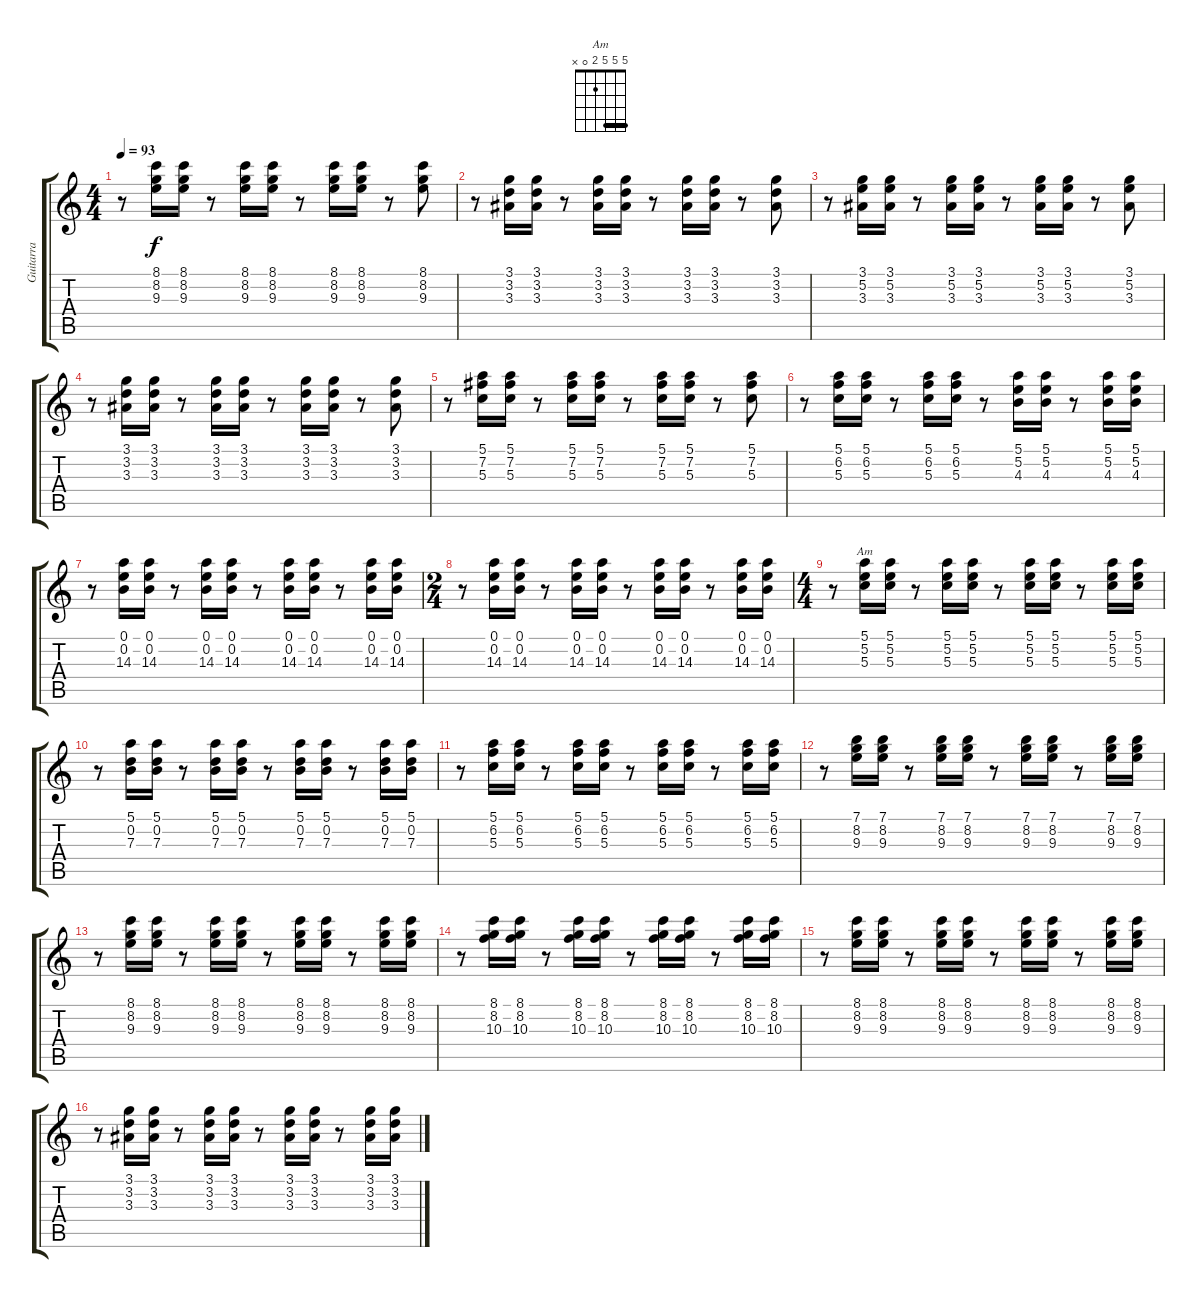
\track ("Guitarra" "Guitarra") {instrument electricguitarjazz bank 1}
\staff {score tabs}
\tuning (E4 B3 G3 D3 A2 E2) {hide}
\chord ("Am" 5 5 5 2 0 x) {barre 5}
\ts (4 4)
\tempo 93
\clef g2
\ks c
r.8{dy f} (8.1 8.2 9.3).16 (8.1 8.2 9.3).16 r.8 (8.1 8.2 9.3).16 (8.1 8.2 9.3).16 r.8 (8.1 8.2 9.3).16 (8.1 8.2 9.3).16 r.8 (8.1 8.2 9.3).8 |
r.8 (3.1 3.2 3.3).16 (3.1 3.2 3.3).16 r.8 (3.1 3.2 3.3).16 (3.1 3.2 3.3).16 r.8 (3.1 3.2 3.3).16 (3.1 3.2 3.3).16 r.8 (3.1 3.2 3.3).8 |
r.8 (3.1 5.2 3.3).16 (3.1 5.2 3.3).16 r.8 (3.1 5.2 3.3).16 (3.1 5.2 3.3).16 r.8 (3.1 5.2 3.3).16 (3.1 5.2 3.3).16 r.8 (3.1 5.2 3.3).8 |
r.8 (3.1 3.2 3.3).16 (3.1 3.2 3.3).16 r.8 (3.1 3.2 3.3).16 (3.1 3.2 3.3).16 r.8 (3.1 3.2 3.3).16 (3.1 3.2 3.3).16 r.8 (3.1 3.2 3.3).8 |
r.8 (5.1 7.2 5.3).16 (5.1 7.2 5.3).16 r.8 (5.1 7.2 5.3).16 (5.1 7.2 5.3).16 r.8 (5.1 7.2 5.3).16 (5.1 7.2 5.3).16 r.8 (5.1 7.2 5.3).8 |
r.8 (5.1 6.2 5.3).16 (5.1 6.2 5.3).16 r.8 (5.1 6.2 5.3).16 (5.1 6.2 5.3).16 r.8 (5.1 5.2 4.3).16 (5.1 5.2 4.3).16 r.8 (5.1 5.2 4.3).16 (5.1 5.2 4.3).16 |
r.8 (0.1 0.2 14.3).16 (0.1 0.2 14.3).16 r.8 (0.1 0.2 14.3).16 (0.1 0.2 14.3).16 r.8 (0.1 0.2 14.3).16 (0.1 0.2 14.3).16 r.8 (0.1 0.2 14.3).16 (0.1 0.2 14.3).16 |
\ts (2 4)
r.8 (0.1 0.2 14.3).16 (0.1 0.2 14.3).16 r.8 (0.1 0.2 14.3).16 (0.1 0.2 14.3).16 r.8 (0.1 0.2 14.3).16 (0.1 0.2 14.3).16 r.8 (0.1 0.2 14.3).16 (0.1 0.2 14.3).16 |
\ts (4 4)
r.8 (5.1 5.2 5.3).16{ch "Am"} (5.1 5.2 5.3).16 r.8 (5.1 5.2 5.3).16 (5.1 5.2 5.3).16 r.8 (5.1 5.2 5.3).16 (5.1 5.2 5.3).16 r.8 (5.1 5.2 5.3).16 (5.1 5.2 5.3).16 |
r.8 (5.1 0.2 7.3).16 (5.1 0.2 7.3).16 r.8 (5.1 0.2 7.3).16 (5.1 0.2 7.3).16 r.8 (5.1 0.2 7.3).16 (5.1 0.2 7.3).16 r.8 (5.1 0.2 7.3).16 (5.1 0.2 7.3).16 |
r.8 (5.1 6.2 5.3).16 (5.1 6.2 5.3).16 r.8 (5.1 6.2 5.3).16 (5.1 6.2 5.3).16 r.8 (5.1 6.2 5.3).16 (5.1 6.2 5.3).16 r.8 (5.1 6.2 5.3).16 (5.1 6.2 5.3).16 |
r.8 (7.1 8.2 9.3).16 (7.1 8.2 9.3).16 r.8 (7.1 8.2 9.3).16 (7.1 8.2 9.3).16 r.8 (7.1 8.2 9.3).16 (7.1 8.2 9.3).16 r.8 (7.1 8.2 9.3).16 (7.1 8.2 9.3).16 |
r.8 (8.1 8.2 9.3).16 (8.1 8.2 9.3).16 r.8 (8.1 8.2 9.3).16 (8.1 8.2 9.3).16 r.8 (8.1 8.2 9.3).16 (8.1 8.2 9.3).16 r.8 (8.1 8.2 9.3).16 (8.1 8.2 9.3).16 |
r.8 (8.1 8.2 10.3).16 (8.1 8.2 10.3).16 r.8 (8.1 8.2 10.3).16 (8.1 8.2 10.3).16 r.8 (8.1 8.2 10.3).16 (8.1 8.2 10.3).16 r.8 (8.1 8.2 10.3).16 (8.1 8.2 10.3).16 |
r.8 (8.1 8.2 9.3).16 (8.1 8.2 9.3).16 r.8 (8.1 8.2 9.3).16 (8.1 8.2 9.3).16 r.8 (8.1 8.2 9.3).16 (8.1 8.2 9.3).16 r.8 (8.1 8.2 9.3).16 (8.1 8.2 9.3).16 |
r.8 (3.1 3.2 3.3).16 (3.1 3.2 3.3).16 r.8 (3.1 3.2 3.3).16 (3.1 3.2 3.3).16 r.8 (3.1 3.2 3.3).16 (3.1 3.2 3.3).16 r.8 (3.1 3.2 3.3).16 (3.1 3.2 3.3).16
